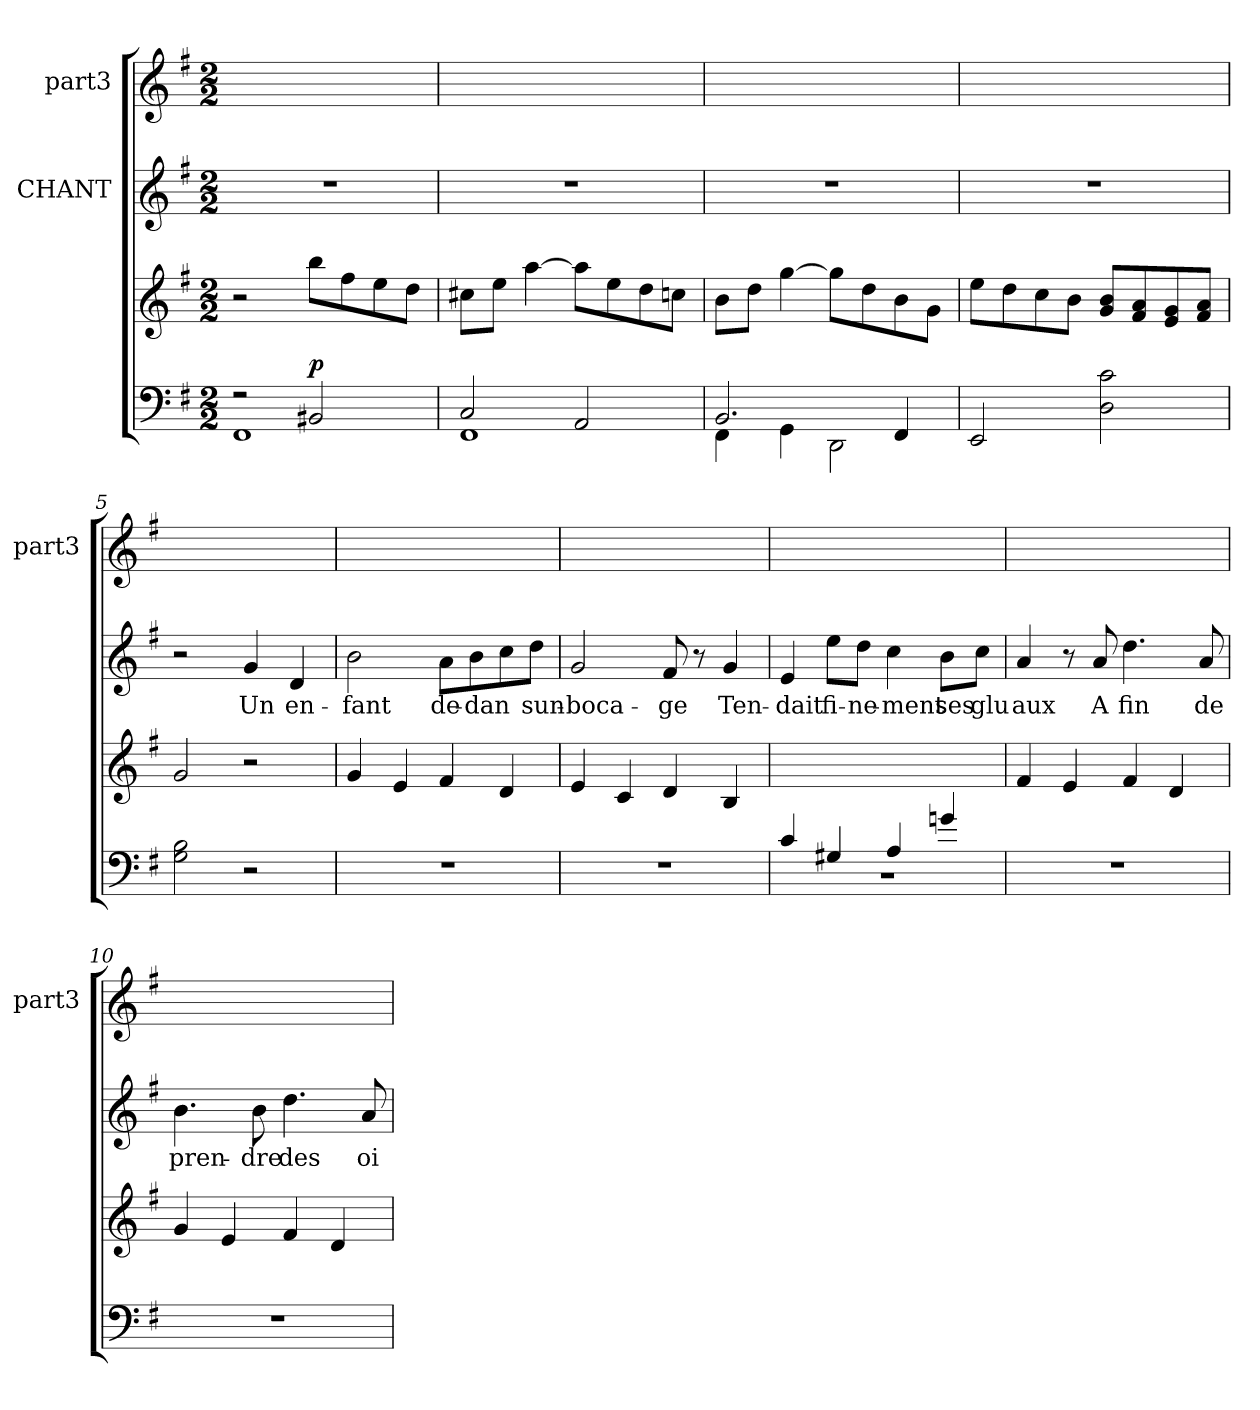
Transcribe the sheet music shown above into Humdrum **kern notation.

**kern	**kern	**dynam	**kern	**text	**kern
*part3	*part3	*part3	*part2	*part2	*part1
*staff4	*staff3	*staff3/4	*staff2	*staff2	*staff1
*	*	*	*I"CHANT	*	*I"part3
*	*	*	*	*	*I'part3
*clefF4	*clefG2	*	*clefG2	*	*clefG2
*k[f#]	*k[f#]	*	*k[f#]	*	*k[f#]
*M2/2	*M2/2	*	*M2/2	*	*M2/2
=1	=1	=1	=1	=1	=1
*^	*	*	*	*	*
2r	1FF#i/	2r	.	1r	.	1ryy
!	!	!	!LO:DY:a=2	!	!	!
2BB#Xj/	.	8bbZ\L	p	.	.	.
.	.	8ff#Z\	.	.	.	.
.	.	8eeZ\	.	.	.	.
.	.	8ddZ\J	.	.	.	.
=2	=2	=2	=2	=2	=2	=2
2Cj/	1FF#i/	8cc#XZ\L	.	1r	.	1ryy
.	.	8eeZ\J	.	.	.	.
.	.	[4aaZ\	.	.	.	.
2AAj/	.	8aaZ\L]	.	.	.	.
.	.	8eeZ\	.	.	.	.
.	.	8ddZ\	.	.	.	.
.	.	8ccnZ\J	.	.	.	.
=3	=3	=3	=3	=3	=3	=3
2.BBj/	4FF#i\	8bZ\L	.	1r	.	1ryy
.	.	8ddZ\J	.	.	.	.
.	4GGi\	[4ggZ\	.	.	.	.
.	2DDi\	8ggZ\L]	.	.	.	.
.	.	8ddZ\	.	.	.	.
4FF#j/	.	8bZ\	.	.	.	.
.	.	8gZ\J	.	.	.	.
*v	*v	*	*	*	*	*
=4	=4	=4	=4	=4	=4
2EEj/	8eeZ\L	.	1r	.	1ryy
.	8ddZ\	.	.	.	.
.	8ccZ\J	.	.	.	.
.	8bZ\J	.	.	.	.
2Dj\ 2cj\	8gZ/ 8bZ/L	.	.	.	.
.	8aZ/ 8f#Z/	.	.	.	.
.	8gZ/ 8eZ/	.	.	.	.
.	8aZ/ 8f#Z/J	.	.	.	.
!!LO:LB:g=z
=5	=5	=5	=5	=5	=5
2Gj\ 2Bj\	2gZ/	.	2r	.	1ryy
2r	2r	.	4gZ/	Un	.
.	.	.	4dZ/	en-	.
=6	=6	=6	=6	=6	=6
1r	4gZ/	.	2bZ\	fant	1ryy
.	4eZ/	.	.	.	.
.	4f#Z/	.	8aZ\L	de-	.
.	.	.	8bZ\	dan	.
.	4dZ/	.	8ccZ\	--	.
.	.	.	8ddZ\J	sun-	.
=7	=7	=7	=7	=7	=7
1r	4eZ/	.	2gZ/	boca-	1ryy
.	4cZ/	.	.	.	.
.	4dZ/	.	8f#Z/	ge	.
.	.	.	8r	.	.
.	4BZ/	.	4gZ/	Ten-	.
=8	=8	=8	=8	=8	=8
*^	*	*	*	*	*
4cZ/	1r	1ryy	.	4eZ/	dait	1ryy
4G#XZ/	.	.	.	8eeZ\L	fi-	.
.	.	.	.	8ddZ\J	ne-	.
4AZ/	.	.	.	4ccZ\	ment	.
4gnZ/	.	.	.	8bZ\L	ses	.
.	.	.	.	8ccZ\J	glu	.
*v	*v	*	*	*	*	*
=9	=9	=9	=9	=9	=9
1r	4f#Z/	.	4aZ/	aux	1ryy
.	4eZ/	.	8r	.	.
.	.	.	8aZ/	A	.
.	4f#Z/	.	4.ddZ\	fin	.
.	4dZ/	.	.	.	.
.	.	.	8aZ/	de	.
!!LO:LB:g=z
=10	=10	=10	=10	=10	=10
1r	4gZ/	.	4.bZ\	pren-	1ryy
.	4eZ/	.	.	.	.
.	.	.	8bZ\	dre	.
.	4f#Z/	.	4.ddZ\	des	.
.	4dZ/	.	.	.	.
.	.	.	8aZ/	oi-	.
=	=	=	=	=	=
*-	*-	*-	*-	*-	*-
